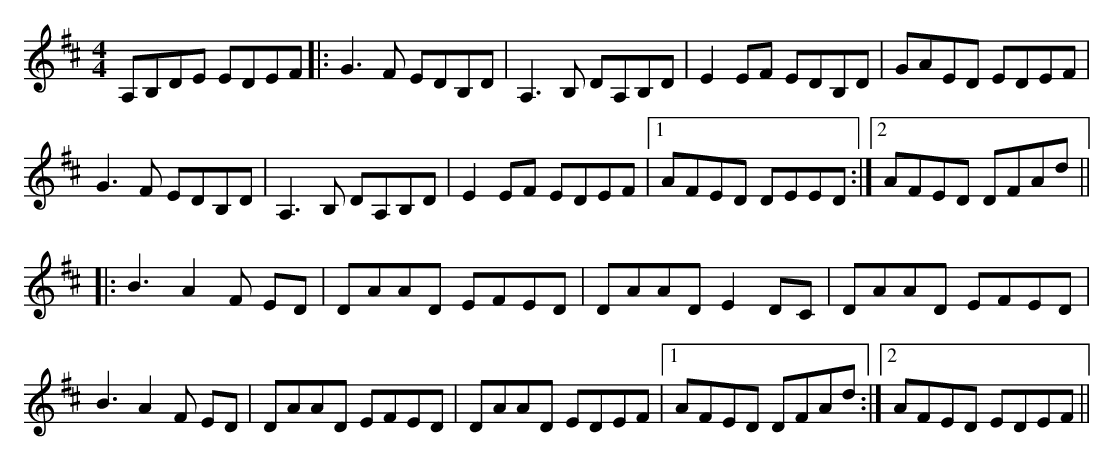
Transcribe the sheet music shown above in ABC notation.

X:1
M:4/4
K:D
A,B,DE EDEF|:G3F EDB,D|A,3B, DA,B,D|E2 EF EDB,D|GAED EDEF|
G3F EDB,D|A,3B, DA,B,D|E2 EF EDEF|1 AFED DEED:|2 AFED DFAd||
|:B3A2 F ED|DAAD EFED|DAAD E2 DC|DAAD EFED|
B3A2 F ED|DAAD EFED|DAAD EDEF|1 AFED DFAd:|2 AFED EDEF||
